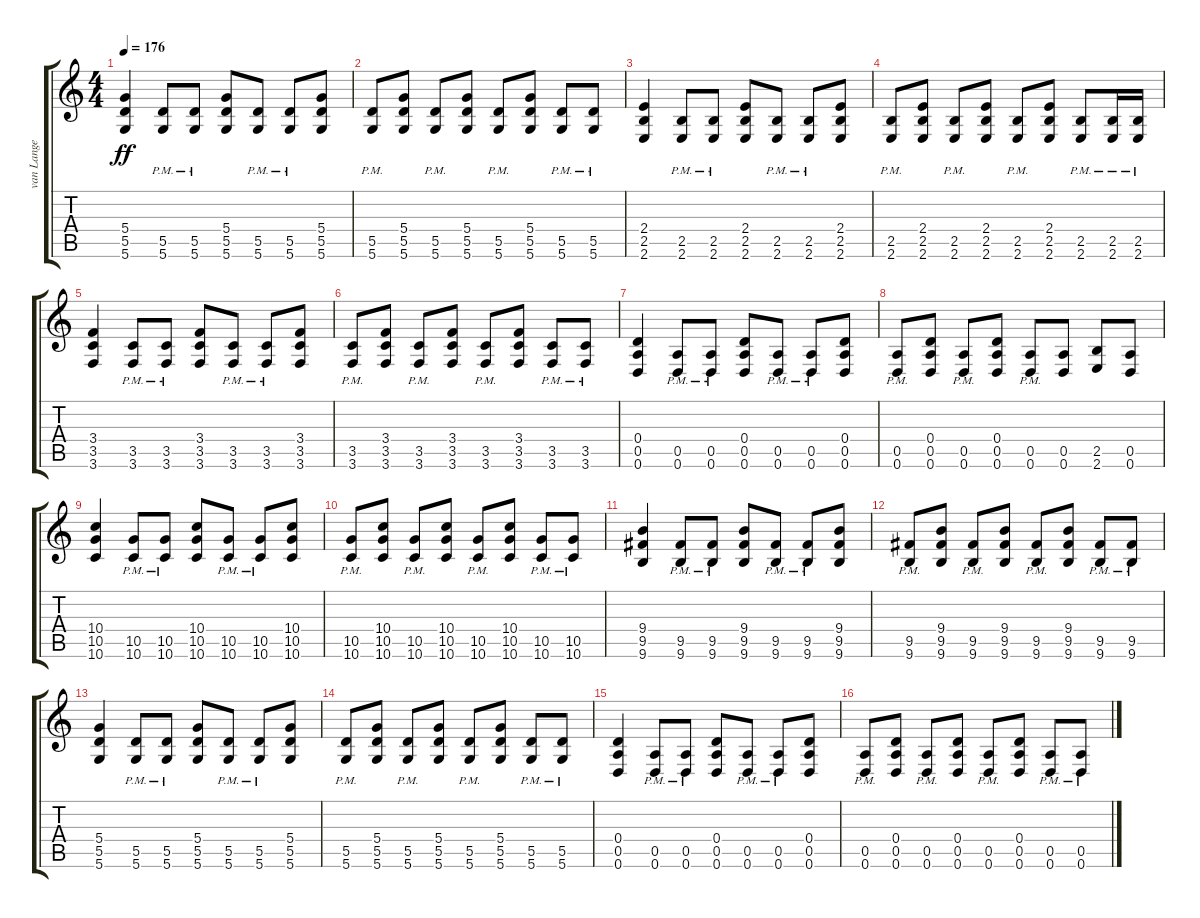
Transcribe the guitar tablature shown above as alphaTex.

\track ("van Lange (Gitarre)" "van Lange ") {instrument distortionguitar}
\staff {score tabs}
\tuning (E4 B3 G3 D3 A2 D2) {hide}
\ts (4 4)
\tempo 176
\clef g2
\ks c
(5.4 5.5 5.6).4{dy ff} (5.5{pm} 5.6{pm}).8 (5.5{pm} 5.6{pm}).8 (5.4 5.5 5.6).8 (5.5{pm} 5.6{pm}).8 (5.5{pm} 5.6{pm}).8 (5.4 5.5 5.6).8 |
(5.5{pm} 5.6{pm}).8 (5.4 5.5 5.6).8 (5.5{pm} 5.6{pm}).8 (5.4 5.5 5.6).8 (5.5{pm} 5.6{pm}).8 (5.4 5.5 5.6).8 (5.5{pm} 5.6{pm}).8 (5.5{pm} 5.6{pm}).8 |
(2.4 2.5 2.6).4 (2.5{pm} 2.6{pm}).8 (2.5{pm} 2.6{pm}).8 (2.4 2.5 2.6).8 (2.5{pm} 2.6{pm}).8 (2.5{pm} 2.6{pm}).8 (2.4 2.5 2.6).8 |
(2.5{pm} 2.6{pm}).8 (2.4 2.5 2.6).8 (2.5{pm} 2.6{pm}).8 (2.4 2.5 2.6).8 (2.5{pm} 2.6{pm}).8 (2.4 2.5 2.6).8 (2.5{pm} 2.6{pm}).8 (2.5{pm} 2.6{pm}).16 (2.5{pm} 2.6{pm}).16 |
(3.4 3.5 3.6).4 (3.5{pm} 3.6{pm}).8 (3.5{pm} 3.6{pm}).8 (3.4 3.5 3.6).8 (3.5{pm} 3.6{pm}).8 (3.5{pm} 3.6{pm}).8 (3.4 3.5 3.6).8 |
(3.5{pm} 3.6{pm}).8 (3.4 3.5 3.6).8 (3.5{pm} 3.6{pm}).8 (3.4 3.5 3.6).8 (3.5{pm} 3.6{pm}).8 (3.4 3.5 3.6).8 (3.5{pm} 3.6{pm}).8 (3.5{pm} 3.6{pm}).8 |
(0.4 0.5 0.6).4 (0.5{pm} 0.6{pm}).8 (0.5{pm} 0.6{pm}).8 (0.4 0.5 0.6).8 (0.5{pm} 0.6{pm}).8 (0.5{pm} 0.6{pm}).8 (0.4 0.5 0.6).8 |
(0.5{pm} 0.6{pm}).8 (0.4 0.5 0.6).8 (0.5{pm} 0.6{pm}).8 (0.4 0.5 0.6).8 (0.5{pm} 0.6{pm}).8 (0.5 0.6).8 (2.5 2.6).8 (0.5 0.6).8 |
(10.4 10.5 10.6).4 (10.5{pm} 10.6{pm}).8 (10.5{pm} 10.6{pm}).8 (10.4 10.5 10.6).8 (10.5{pm} 10.6{pm}).8 (10.5{pm} 10.6{pm}).8 (10.4 10.5 10.6).8 |
(10.5{pm} 10.6{pm}).8 (10.4 10.5 10.6).8 (10.5{pm} 10.6{pm}).8 (10.4 10.5 10.6).8 (10.5{pm} 10.6{pm}).8 (10.4 10.5 10.6).8 (10.5{pm} 10.6{pm}).8 (10.5{pm} 10.6{pm}).8 |
(9.4 9.5 9.6).4 (9.5{pm} 9.6{pm}).8 (9.5{pm} 9.6{pm}).8 (9.4 9.5 9.6).8 (9.5{pm} 9.6{pm}).8 (9.5{pm} 9.6{pm}).8 (9.4 9.5 9.6).8 |
(9.5{pm} 9.6{pm}).8 (9.4 9.5 9.6).8 (9.5{pm} 9.6{pm}).8 (9.4 9.5 9.6).8 (9.5{pm} 9.6{pm}).8 (9.4 9.5 9.6).8 (9.5{pm} 9.6{pm}).8 (9.5{pm} 9.6{pm}).8 |
(5.4 5.5 5.6).4 (5.5{pm} 5.6{pm}).8 (5.5{pm} 5.6{pm}).8 (5.4 5.5 5.6).8 (5.5{pm} 5.6{pm}).8 (5.5{pm} 5.6{pm}).8 (5.4 5.5 5.6).8 |
(5.5{pm} 5.6{pm}).8 (5.4 5.5 5.6).8 (5.5{pm} 5.6{pm}).8 (5.4 5.5 5.6).8 (5.5{pm} 5.6{pm}).8 (5.4 5.5 5.6).8 (5.5{pm} 5.6{pm}).8 (5.5{pm} 5.6{pm}).8 |
(0.4 0.5 0.6).4 (0.5{pm} 0.6{pm}).8 (0.5{pm} 0.6{pm}).8 (0.4 0.5 0.6).8 (0.5{pm} 0.6{pm}).8 (0.5{pm} 0.6{pm}).8 (0.4 0.5 0.6).8 |
(0.5{pm} 0.6{pm}).8 (0.4 0.5 0.6).8 (0.5{pm} 0.6{pm}).8 (0.4 0.5 0.6).8 (0.5{pm} 0.6{pm}).8 (0.4 0.5 0.6).8 (0.5{pm} 0.6{pm}).8 (0.5{pm} 0.6{pm}).8
